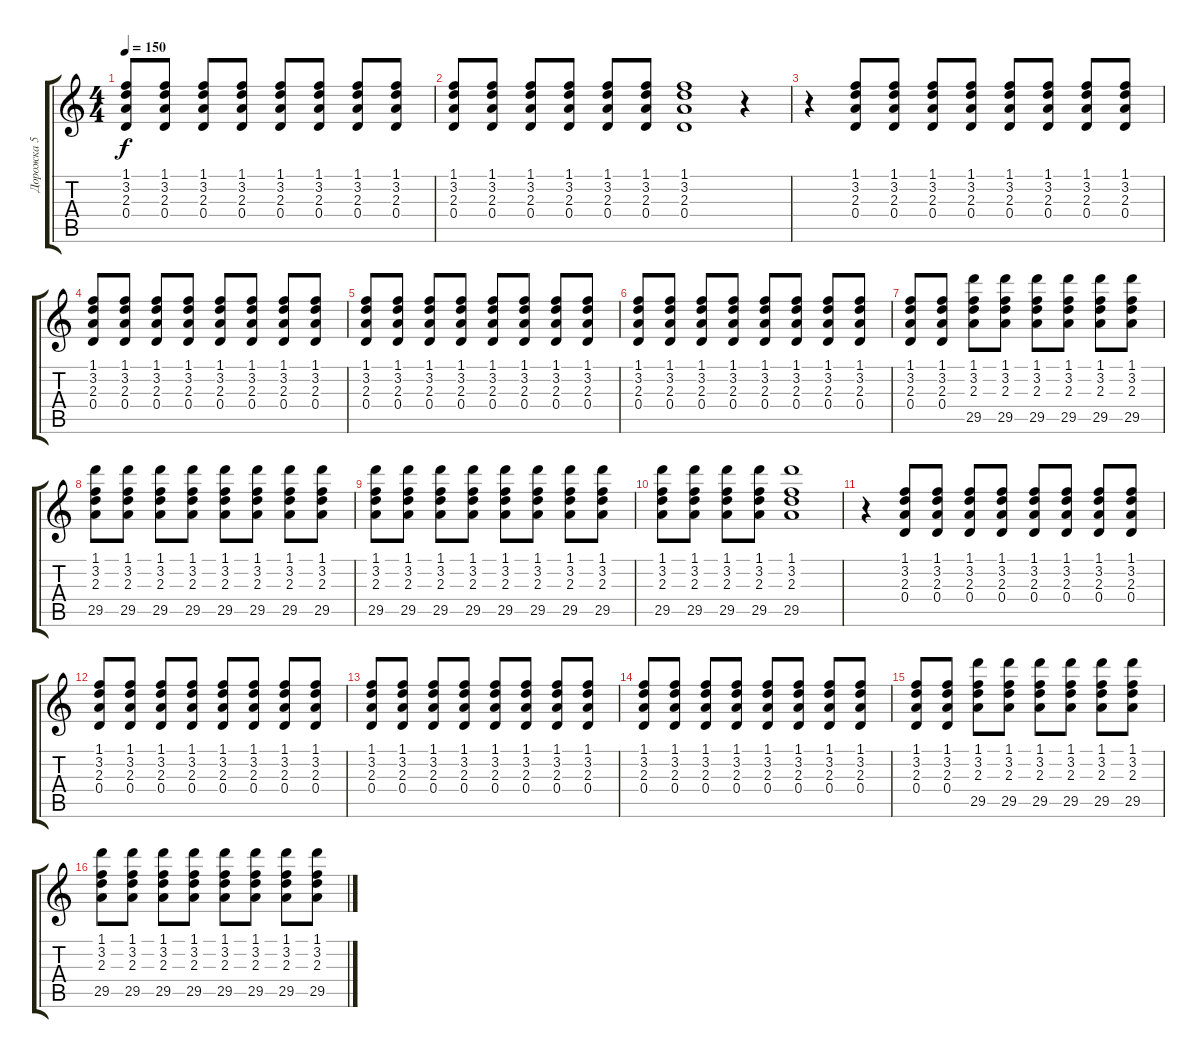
\track ("Дорожка 5" "Дорожка 5") {instrument acousticguitarnylon}
\staff {score tabs}
\tuning (E4 B3 G3 D3 A2 E2) {hide}
\ts (4 4)
\tempo 150
\clef g2
\ks c
(1.1 3.2 2.3 0.4).8{dy f} (1.1 3.2 2.3 0.4).8 (1.1 3.2 2.3 0.4).8 (1.1 3.2 2.3 0.4).8 (1.1 3.2 2.3 0.4).8 (1.1 3.2 2.3 0.4).8 (1.1 3.2 2.3 0.4).8 (1.1 3.2 2.3 0.4).8 |
(1.1 3.2 2.3 0.4).8 (1.1 3.2 2.3 0.4).8 (1.1 3.2 2.3 0.4).8 (1.1 3.2 2.3 0.4).8 (1.1 3.2 2.3 0.4).8 (1.1 3.2 2.3 0.4).8 (1.1 3.2 2.3 0.4).1 r.4 |
r.4 (1.1 3.2 2.3 0.4).8 (1.1 3.2 2.3 0.4).8 (1.1 3.2 2.3 0.4).8 (1.1 3.2 2.3 0.4).8 (1.1 3.2 2.3 0.4).8 (1.1 3.2 2.3 0.4).8 (1.1 3.2 2.3 0.4).8 (1.1 3.2 2.3 0.4).8 |
(1.1 3.2 2.3 0.4).8 (1.1 3.2 2.3 0.4).8 (1.1 3.2 2.3 0.4).8 (1.1 3.2 2.3 0.4).8 (1.1 3.2 2.3 0.4).8 (1.1 3.2 2.3 0.4).8 (1.1 3.2 2.3 0.4).8 (1.1 3.2 2.3 0.4).8 |
(1.1 3.2 2.3 0.4).8 (1.1 3.2 2.3 0.4).8 (1.1 3.2 2.3 0.4).8 (1.1 3.2 2.3 0.4).8 (1.1 3.2 2.3 0.4).8 (1.1 3.2 2.3 0.4).8 (1.1 3.2 2.3 0.4).8 (1.1 3.2 2.3 0.4).8 |
(1.1 3.2 2.3 0.4).8 (1.1 3.2 2.3 0.4).8 (1.1 3.2 2.3 0.4).8 (1.1 3.2 2.3 0.4).8 (1.1 3.2 2.3 0.4).8 (1.1 3.2 2.3 0.4).8 (1.1 3.2 2.3 0.4).8 (1.1 3.2 2.3 0.4).8 |
(1.1 3.2 2.3 0.4).8 (1.1 3.2 2.3 0.4).8 (1.1 3.2 2.3 29.5).8 (1.1 3.2 2.3 29.5).8 (1.1 3.2 2.3 29.5).8 (1.1 3.2 2.3 29.5).8 (1.1 3.2 2.3 29.5).8 (1.1 3.2 2.3 29.5).8 |
(1.1 3.2 2.3 29.5).8 (1.1 3.2 2.3 29.5).8 (1.1 3.2 2.3 29.5).8 (1.1 3.2 2.3 29.5).8 (1.1 3.2 2.3 29.5).8 (1.1 3.2 2.3 29.5).8 (1.1 3.2 2.3 29.5).8 (1.1 3.2 2.3 29.5).8 |
(1.1 3.2 2.3 29.5).8 (1.1 3.2 2.3 29.5).8 (1.1 3.2 2.3 29.5).8 (1.1 3.2 2.3 29.5).8 (1.1 3.2 2.3 29.5).8 (1.1 3.2 2.3 29.5).8 (1.1 3.2 2.3 29.5).8 (1.1 3.2 2.3 29.5).8 |
(1.1 3.2 2.3 29.5).8 (1.1 3.2 2.3 29.5).8 (1.1 3.2 2.3 29.5).8 (1.1 3.2 2.3 29.5).8 (1.1 3.2 2.3 29.5).1 |
r.4 (1.1 3.2 2.3 0.4).8 (1.1 3.2 2.3 0.4).8 (1.1 3.2 2.3 0.4).8 (1.1 3.2 2.3 0.4).8 (1.1 3.2 2.3 0.4).8 (1.1 3.2 2.3 0.4).8 (1.1 3.2 2.3 0.4).8 (1.1 3.2 2.3 0.4).8 |
(1.1 3.2 2.3 0.4).8 (1.1 3.2 2.3 0.4).8 (1.1 3.2 2.3 0.4).8 (1.1 3.2 2.3 0.4).8 (1.1 3.2 2.3 0.4).8 (1.1 3.2 2.3 0.4).8 (1.1 3.2 2.3 0.4).8 (1.1 3.2 2.3 0.4).8 |
(1.1 3.2 2.3 0.4).8 (1.1 3.2 2.3 0.4).8 (1.1 3.2 2.3 0.4).8 (1.1 3.2 2.3 0.4).8 (1.1 3.2 2.3 0.4).8 (1.1 3.2 2.3 0.4).8 (1.1 3.2 2.3 0.4).8 (1.1 3.2 2.3 0.4).8 |
(1.1 3.2 2.3 0.4).8 (1.1 3.2 2.3 0.4).8 (1.1 3.2 2.3 0.4).8 (1.1 3.2 2.3 0.4).8 (1.1 3.2 2.3 0.4).8 (1.1 3.2 2.3 0.4).8 (1.1 3.2 2.3 0.4).8 (1.1 3.2 2.3 0.4).8 |
(1.1 3.2 2.3 0.4).8 (1.1 3.2 2.3 0.4).8 (1.1 3.2 2.3 29.5).8 (1.1 3.2 2.3 29.5).8 (1.1 3.2 2.3 29.5).8 (1.1 3.2 2.3 29.5).8 (1.1 3.2 2.3 29.5).8 (1.1 3.2 2.3 29.5).8 |
(1.1 3.2 2.3 29.5).8 (1.1 3.2 2.3 29.5).8 (1.1 3.2 2.3 29.5).8 (1.1 3.2 2.3 29.5).8 (1.1 3.2 2.3 29.5).8 (1.1 3.2 2.3 29.5).8 (1.1 3.2 2.3 29.5).8 (1.1 3.2 2.3 29.5).8
